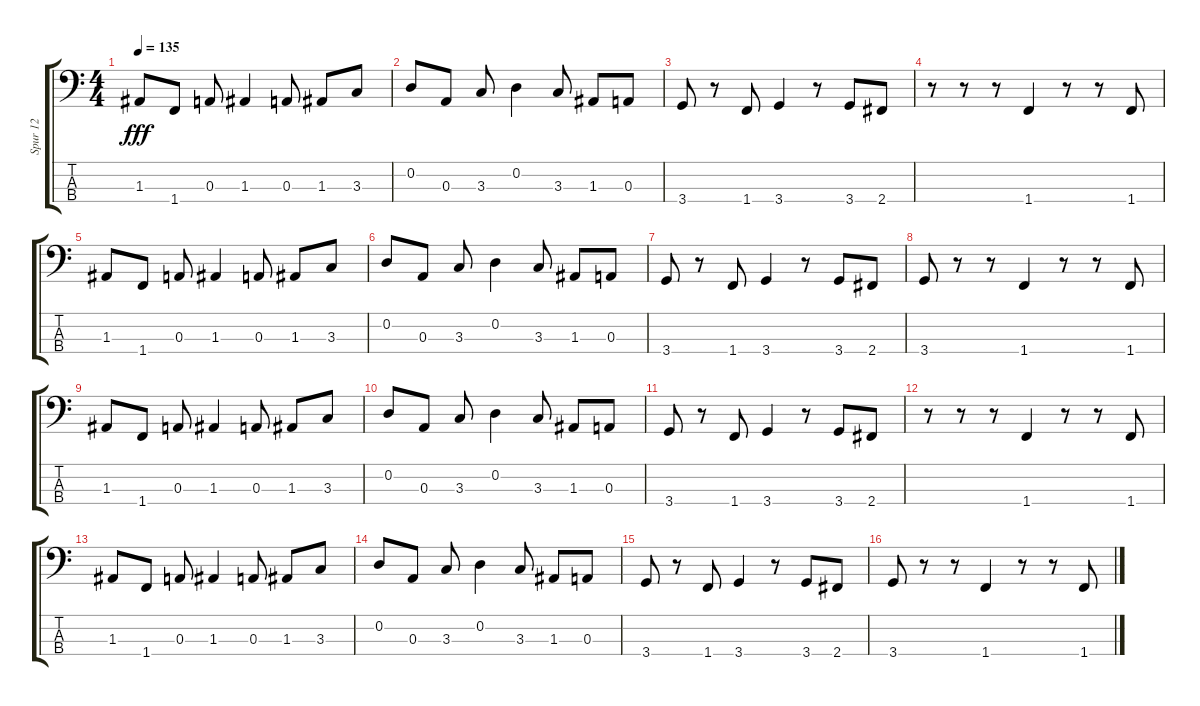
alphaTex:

\track ("Spur 12" "Spur 12") {instrument electricbasspick}
\staff {score tabs}
\tuning (G2 D2 A1 E1) {hide}
\ts (4 4)
\tempo 135
\clef f4
\ks c
1.3.8{dy fff} 1.4.8 0.3.8 1.3.4 0.3.8 1.3.8 3.3.8 |
0.2.8 0.3.8 3.3.8 0.2.4 3.3.8 1.3.8 0.3.8 |
3.4.8 r.8 1.4.8 3.4.4 r.8 3.4.8 2.4.8 |
r.8 r.8 r.8 1.4.4 r.8 r.8 1.4.8 |
1.3.8 1.4.8 0.3.8 1.3.4 0.3.8 1.3.8 3.3.8 |
0.2.8 0.3.8 3.3.8 0.2.4 3.3.8 1.3.8 0.3.8 |
3.4.8 r.8 1.4.8 3.4.4 r.8 3.4.8 2.4.8 |
3.4.8 r.8 r.8 1.4.4 r.8 r.8 1.4.8 |
1.3.8 1.4.8 0.3.8 1.3.4 0.3.8 1.3.8 3.3.8 |
0.2.8 0.3.8 3.3.8 0.2.4 3.3.8 1.3.8 0.3.8 |
3.4.8 r.8 1.4.8 3.4.4 r.8 3.4.8 2.4.8 |
r.8 r.8 r.8 1.4.4 r.8 r.8 1.4.8 |
1.3.8 1.4.8 0.3.8 1.3.4 0.3.8 1.3.8 3.3.8 |
0.2.8 0.3.8 3.3.8 0.2.4 3.3.8 1.3.8 0.3.8 |
3.4.8 r.8 1.4.8 3.4.4 r.8 3.4.8 2.4.8 |
3.4.8 r.8 r.8 1.4.4 r.8 r.8 1.4.8
